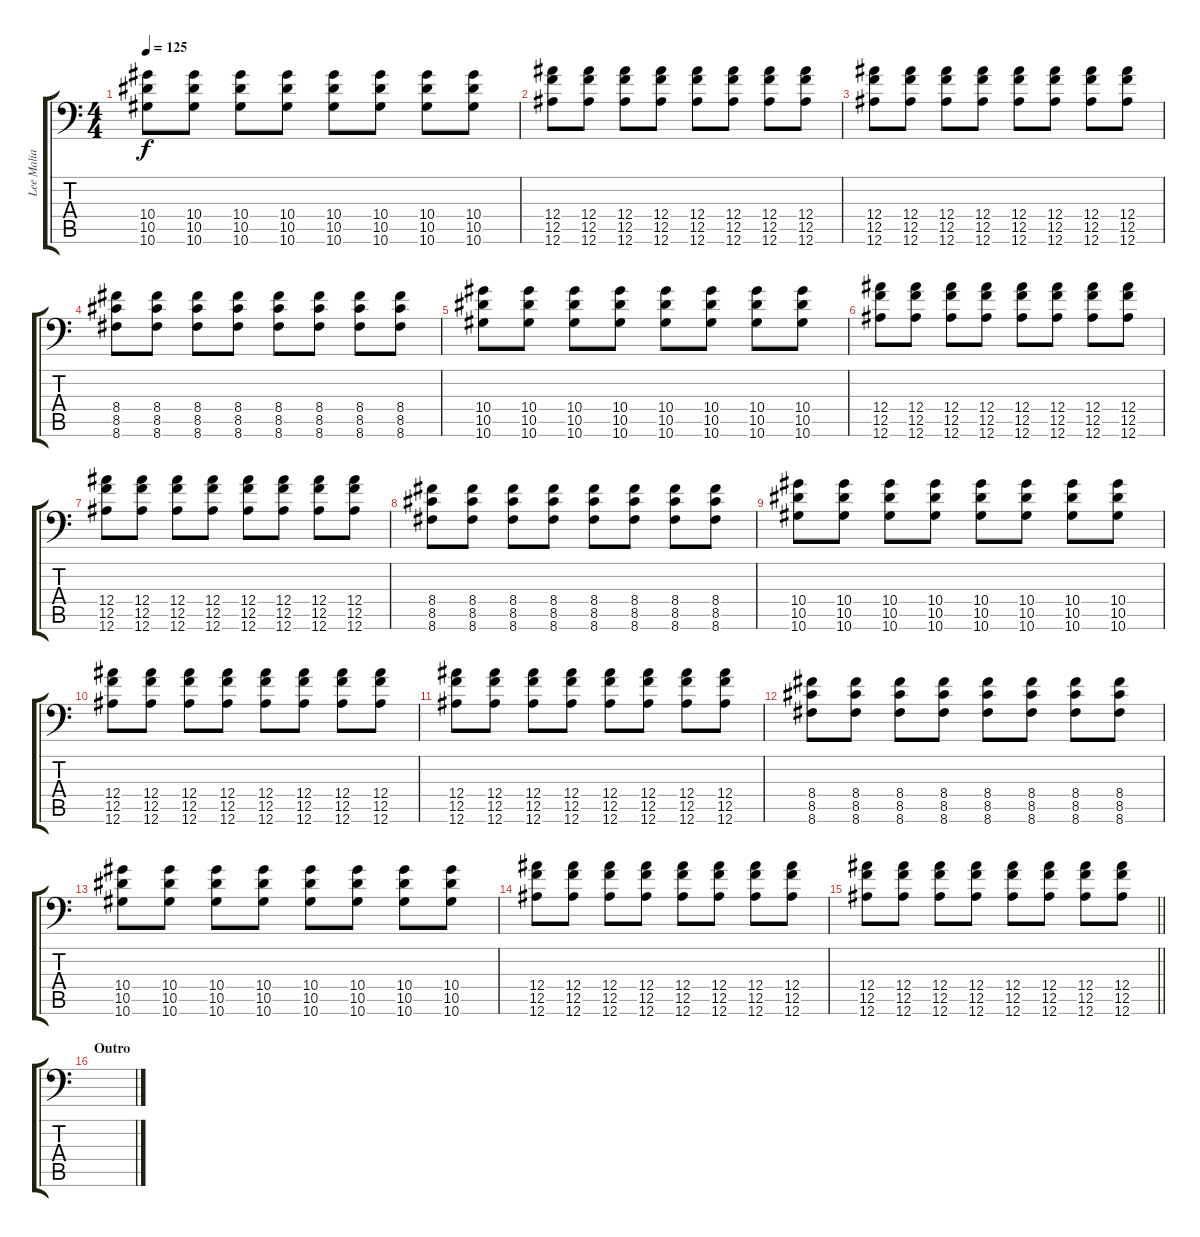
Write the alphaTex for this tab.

\track ("Lee Malia" "Lee Malia") {instrument distortionguitar}
\staff {score tabs}
\tuning (C4 G3 Eb3 Bb2 F2 Bb1) {hide}
\ts (4 4)
\tempo 125
\clef f4
\ks c
(10.4 10.5 10.6).8{dy f} (10.4 10.5 10.6).8 (10.4 10.5 10.6).8 (10.4 10.5 10.6).8 (10.4 10.5 10.6).8 (10.4 10.5 10.6).8 (10.4 10.5 10.6).8 (10.4 10.5 10.6).8 |
(12.4 12.5 12.6).8 (12.4 12.5 12.6).8 (12.4 12.5 12.6).8 (12.4 12.5 12.6).8 (12.4 12.5 12.6).8 (12.4 12.5 12.6).8 (12.4 12.5 12.6).8 (12.4 12.5 12.6).8 |
(12.4 12.5 12.6).8 (12.4 12.5 12.6).8 (12.4 12.5 12.6).8 (12.4 12.5 12.6).8 (12.4 12.5 12.6).8 (12.4 12.5 12.6).8 (12.4 12.5 12.6).8 (12.4 12.5 12.6).8 |
(8.4 8.5 8.6).8 (8.4 8.5 8.6).8 (8.4 8.5 8.6).8 (8.4 8.5 8.6).8 (8.4 8.5 8.6).8 (8.4 8.5 8.6).8 (8.4 8.5 8.6).8 (8.4 8.5 8.6).8 |
(10.4 10.5 10.6).8 (10.4 10.5 10.6).8 (10.4 10.5 10.6).8 (10.4 10.5 10.6).8 (10.4 10.5 10.6).8 (10.4 10.5 10.6).8 (10.4 10.5 10.6).8 (10.4 10.5 10.6).8 |
(12.4 12.5 12.6).8 (12.4 12.5 12.6).8 (12.4 12.5 12.6).8 (12.4 12.5 12.6).8 (12.4 12.5 12.6).8 (12.4 12.5 12.6).8 (12.4 12.5 12.6).8 (12.4 12.5 12.6).8 |
(12.4 12.5 12.6).8 (12.4 12.5 12.6).8 (12.4 12.5 12.6).8 (12.4 12.5 12.6).8 (12.4 12.5 12.6).8 (12.4 12.5 12.6).8 (12.4 12.5 12.6).8 (12.4 12.5 12.6).8 |
(8.4 8.5 8.6).8 (8.4 8.5 8.6).8 (8.4 8.5 8.6).8 (8.4 8.5 8.6).8 (8.4 8.5 8.6).8 (8.4 8.5 8.6).8 (8.4 8.5 8.6).8 (8.4 8.5 8.6).8 |
(10.4 10.5 10.6).8 (10.4 10.5 10.6).8 (10.4 10.5 10.6).8 (10.4 10.5 10.6).8 (10.4 10.5 10.6).8 (10.4 10.5 10.6).8 (10.4 10.5 10.6).8 (10.4 10.5 10.6).8 |
(12.4 12.5 12.6).8 (12.4 12.5 12.6).8 (12.4 12.5 12.6).8 (12.4 12.5 12.6).8 (12.4 12.5 12.6).8 (12.4 12.5 12.6).8 (12.4 12.5 12.6).8 (12.4 12.5 12.6).8 |
(12.4 12.5 12.6).8 (12.4 12.5 12.6).8 (12.4 12.5 12.6).8 (12.4 12.5 12.6).8 (12.4 12.5 12.6).8 (12.4 12.5 12.6).8 (12.4 12.5 12.6).8 (12.4 12.5 12.6).8 |
(8.4 8.5 8.6).8 (8.4 8.5 8.6).8 (8.4 8.5 8.6).8 (8.4 8.5 8.6).8 (8.4 8.5 8.6).8 (8.4 8.5 8.6).8 (8.4 8.5 8.6).8 (8.4 8.5 8.6).8 |
(10.4 10.5 10.6).8 (10.4 10.5 10.6).8 (10.4 10.5 10.6).8 (10.4 10.5 10.6).8 (10.4 10.5 10.6).8 (10.4 10.5 10.6).8 (10.4 10.5 10.6).8 (10.4 10.5 10.6).8 |
(12.4 12.5 12.6).8 (12.4 12.5 12.6).8 (12.4 12.5 12.6).8 (12.4 12.5 12.6).8 (12.4 12.5 12.6).8 (12.4 12.5 12.6).8 (12.4 12.5 12.6).8 (12.4 12.5 12.6).8 |
\barLineRight lightlight
(12.4 12.5 12.6).8 (12.4 12.5 12.6).8 (12.4 12.5 12.6).8 (12.4 12.5 12.6).8 (12.4 12.5 12.6).8 (12.4 12.5 12.6).8 (12.4 12.5 12.6).8 (12.4 12.5 12.6).8 |
\section ("" "Outro")
